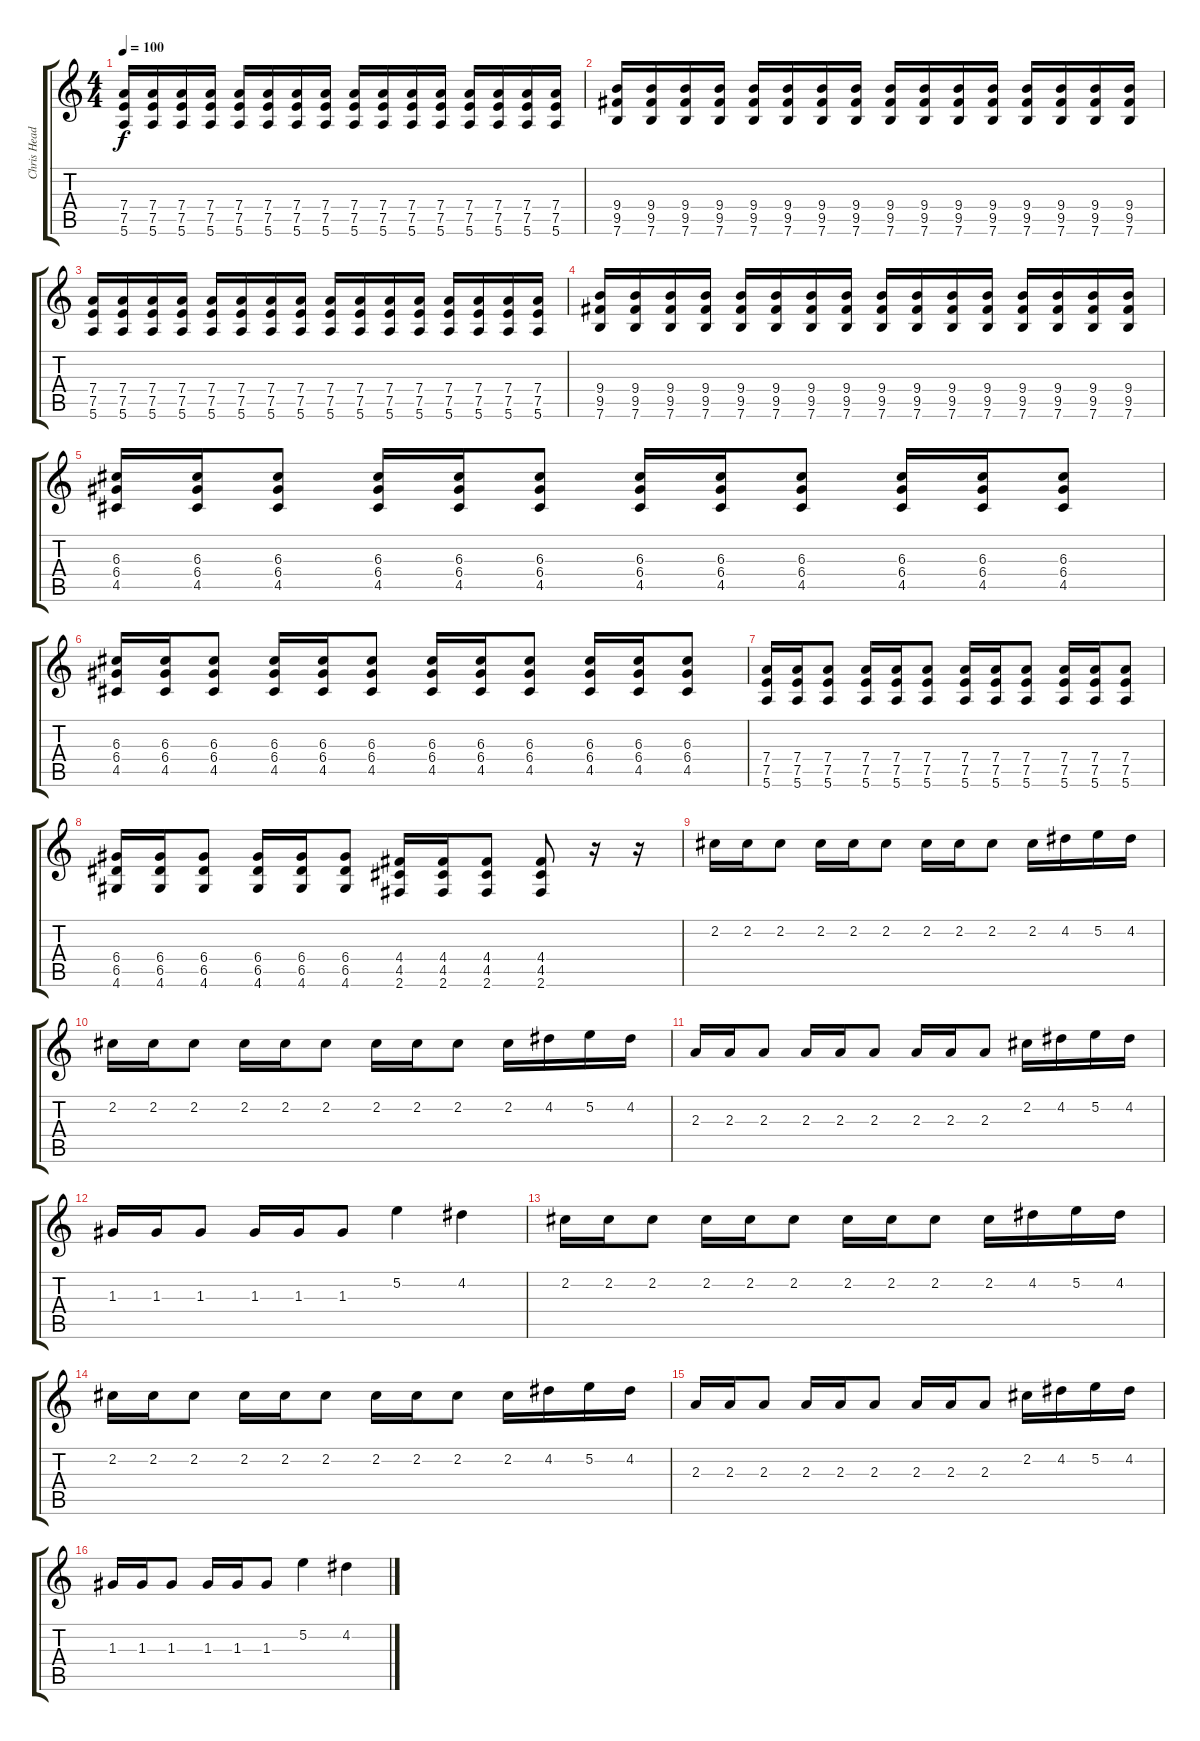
\track ("Chris Head" "Chris Head") {instrument distortionguitar}
\staff {score tabs}
\tuning (E4 B3 G3 D3 A2 E2) {hide}
\ts (4 4)
\tempo 100
\clef g2
\ks c
(7.4 7.5 5.6).16{dy f} (7.4 7.5 5.6).16 (7.4 7.5 5.6).16 (7.4 7.5 5.6).16 (7.4 7.5 5.6).16 (7.4 7.5 5.6).16 (7.4 7.5 5.6).16 (7.4 7.5 5.6).16 (7.4 7.5 5.6).16 (7.4 7.5 5.6).16 (7.4 7.5 5.6).16 (7.4 7.5 5.6).16 (7.4 7.5 5.6).16 (7.4 7.5 5.6).16 (7.4 7.5 5.6).16 (7.4 7.5 5.6).16 |
(9.4 9.5 7.6).16 (9.4 9.5 7.6).16 (9.4 9.5 7.6).16 (9.4 9.5 7.6).16 (9.4 9.5 7.6).16 (9.4 9.5 7.6).16 (9.4 9.5 7.6).16 (9.4 9.5 7.6).16 (9.4 9.5 7.6).16 (9.4 9.5 7.6).16 (9.4 9.5 7.6).16 (9.4 9.5 7.6).16 (9.4 9.5 7.6).16 (9.4 9.5 7.6).16 (9.4 9.5 7.6).16 (9.4 9.5 7.6).16 |
(7.4 7.5 5.6).16 (7.4 7.5 5.6).16 (7.4 7.5 5.6).16 (7.4 7.5 5.6).16 (7.4 7.5 5.6).16 (7.4 7.5 5.6).16 (7.4 7.5 5.6).16 (7.4 7.5 5.6).16 (7.4 7.5 5.6).16 (7.4 7.5 5.6).16 (7.4 7.5 5.6).16 (7.4 7.5 5.6).16 (7.4 7.5 5.6).16 (7.4 7.5 5.6).16 (7.4 7.5 5.6).16 (7.4 7.5 5.6).16 |
(9.4 9.5 7.6).16 (9.4 9.5 7.6).16 (9.4 9.5 7.6).16 (9.4 9.5 7.6).16 (9.4 9.5 7.6).16 (9.4 9.5 7.6).16 (9.4 9.5 7.6).16 (9.4 9.5 7.6).16 (9.4 9.5 7.6).16 (9.4 9.5 7.6).16 (9.4 9.5 7.6).16 (9.4 9.5 7.6).16 (9.4 9.5 7.6).16 (9.4 9.5 7.6).16 (9.4 9.5 7.6).16 (9.4 9.5 7.6).16 |
(6.3 6.4 4.5).16 (6.3 6.4 4.5).16 (6.3 6.4 4.5).8 (6.3 6.4 4.5).16 (6.3 6.4 4.5).16 (6.3 6.4 4.5).8 (6.3 6.4 4.5).16 (6.3 6.4 4.5).16 (6.3 6.4 4.5).8 (6.3 6.4 4.5).16 (6.3 6.4 4.5).16 (6.3 6.4 4.5).8 |
(6.3 6.4 4.5).16 (6.3 6.4 4.5).16 (6.3 6.4 4.5).8 (6.3 6.4 4.5).16 (6.3 6.4 4.5).16 (6.3 6.4 4.5).8 (6.3 6.4 4.5).16 (6.3 6.4 4.5).16 (6.3 6.4 4.5).8 (6.3 6.4 4.5).16 (6.3 6.4 4.5).16 (6.3 6.4 4.5).8 |
(7.4 7.5 5.6).16 (7.4 7.5 5.6).16 (7.4 7.5 5.6).8 (7.4 7.5 5.6).16 (7.4 7.5 5.6).16 (7.4 7.5 5.6).8 (7.4 7.5 5.6).16 (7.4 7.5 5.6).16 (7.4 7.5 5.6).8 (7.4 7.5 5.6).16 (7.4 7.5 5.6).16 (7.4 7.5 5.6).8 |
(6.4 6.5 4.6).16 (6.4 6.5 4.6).16 (6.4 6.5 4.6).8 (6.4 6.5 4.6).16 (6.4 6.5 4.6).16 (6.4 6.5 4.6).8 (4.4 4.5 2.6).16 (4.4 4.5 2.6).16 (4.4 4.5 2.6).8 (4.4 4.5 2.6).8 r.16 r.16 |
2.2.16 2.2.16 2.2.8 2.2.16 2.2.16 2.2.8 2.2.16 2.2.16 2.2.8 2.2.16 4.2.16 5.2.16 4.2.16 |
2.2.16 2.2.16 2.2.8 2.2.16 2.2.16 2.2.8 2.2.16 2.2.16 2.2.8 2.2.16 4.2.16 5.2.16 4.2.16 |
2.3.16 2.3.16 2.3.8 2.3.16 2.3.16 2.3.8 2.3.16 2.3.16 2.3.8 2.2.16 4.2.16 5.2.16 4.2.16 |
1.3.16 1.3.16 1.3.8 1.3.16 1.3.16 1.3.8 5.2.4 4.2.4 |
2.2.16 2.2.16 2.2.8 2.2.16 2.2.16 2.2.8 2.2.16 2.2.16 2.2.8 2.2.16 4.2.16 5.2.16 4.2.16 |
2.2.16 2.2.16 2.2.8 2.2.16 2.2.16 2.2.8 2.2.16 2.2.16 2.2.8 2.2.16 4.2.16 5.2.16 4.2.16 |
2.3.16 2.3.16 2.3.8 2.3.16 2.3.16 2.3.8 2.3.16 2.3.16 2.3.8 2.2.16 4.2.16 5.2.16 4.2.16 |
1.3.16 1.3.16 1.3.8 1.3.16 1.3.16 1.3.8 5.2.4 4.2.4
